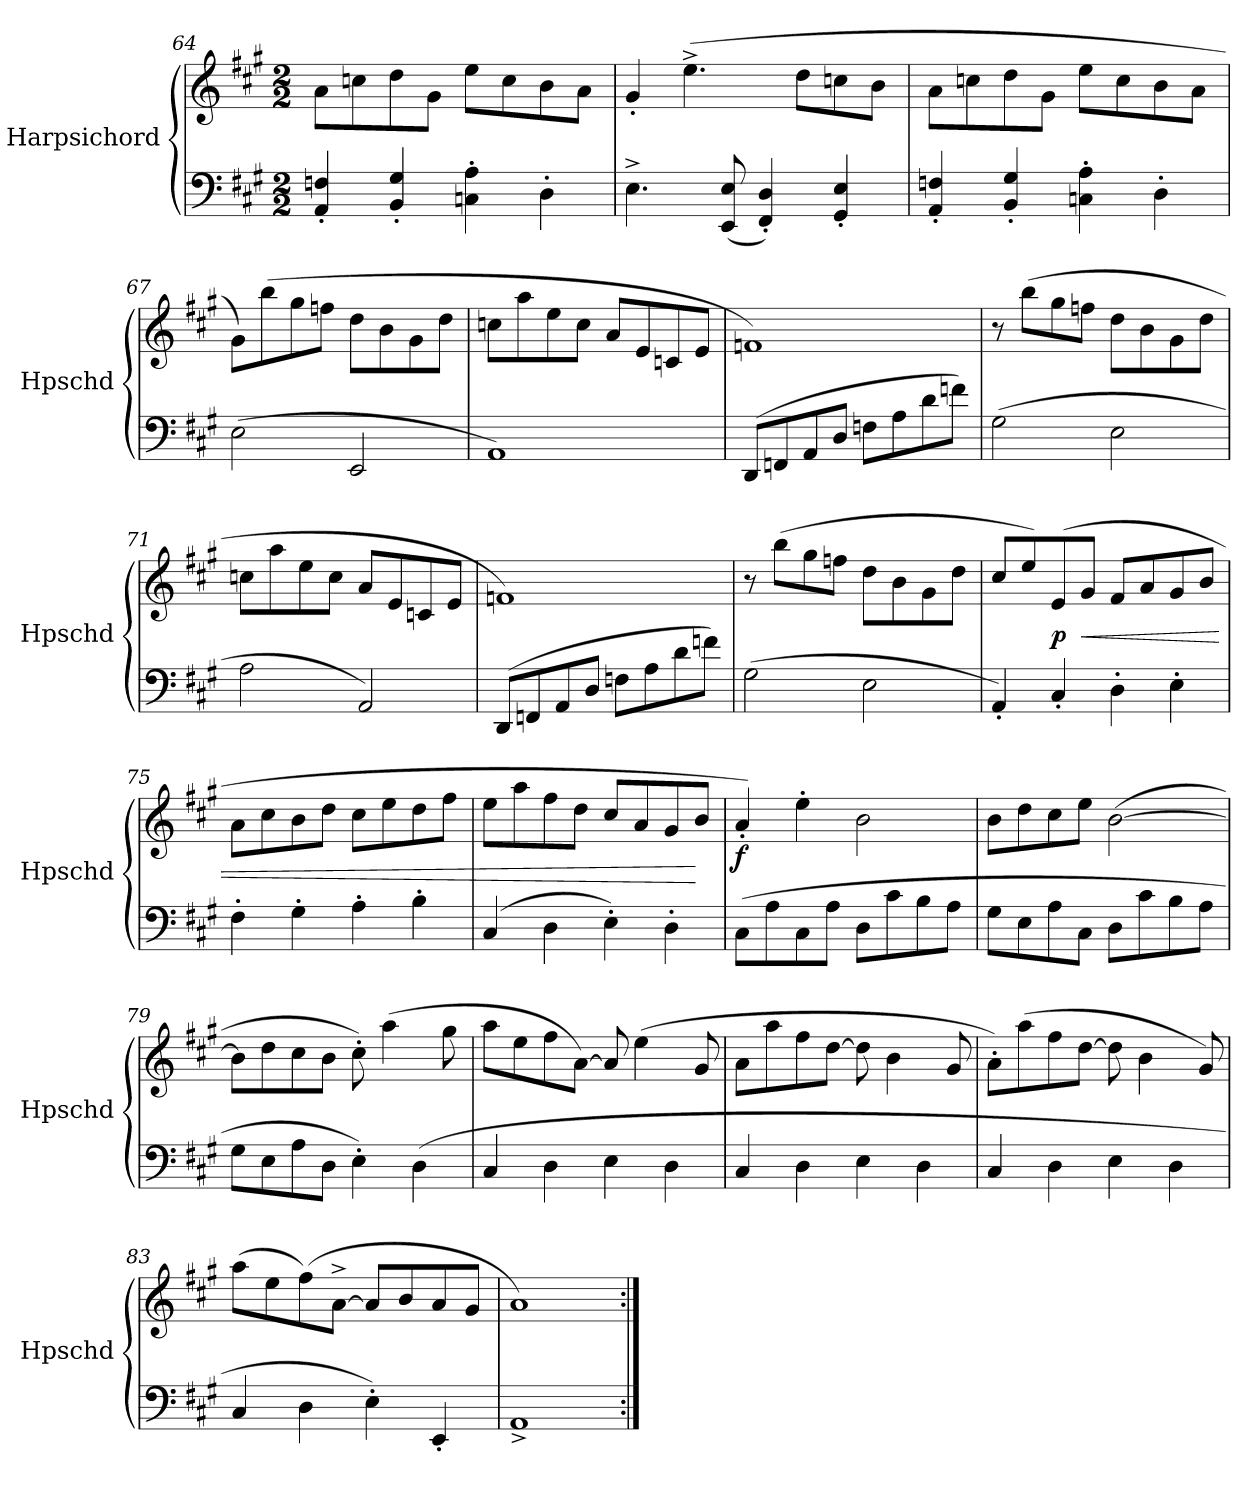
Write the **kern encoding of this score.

**kern	**kern	**dynam
*part1	*part1	*part1
*staff2	*staff1	*staff1/2
*I"Harpsichord	*	*
*I'Hpschd	*	*
*clefF4	*clefG2	*
*k[f#c#g#]	*k[f#c#g#]	*
*A:	*A:	*
*M2/2	*M2/2	*
=64	=64	=64
4AA'/ 4Fn'/	8a\L	.
.	8ccn\	.
4BB'/ 4G#'/	8dd\	.
.	8g#\J	.
4Cn'\ 4A'\	8ee\L	.
.	8cc\	.
4D'\	8b\	.
.	8a\J	.
=65	=65	=65
4.E^\	4g#'/	.
.	(4.ee^\	.
(8EE/ 8E/	.	.
4FF#'/ 4D'/)	.	.
.	8dd\L	.
4GG#'/ 4E'/	8ccn\	.
.	8b\J	.
=66	=66	=66
4AA'/ 4Fn'/	8a\L	.
.	8ccn\	.
4BB'/ 4G#'/	8dd\	.
.	8g#\J	.
4Cn'\ 4A'\	8ee\L	.
.	8cc\	.
4D'\	8b\	.
.	8a\J	.
=67	=67	=67
(2E\	8g#\L)	.
.	(8bb\	.
.	8gg#\	.
.	8ffn\J	.
2EE/	8dd\L	.
.	8b\	.
.	8g#\	.
.	8dd\J	.
=68	=68	=68
1AA)	8ccn\L	.
.	8aa\	.
.	8ee\	.
.	8cc\J	.
.	8a/L	.
.	8e/	.
.	8cn/	.
.	8e/J	.
=69	=69	=69
(8DD/L	1fn)	.
8FFn/	.	.
8AA/	.	.
8D/J	.	.
8Fn\L	.	.
8A\	.	.
8d\	.	.
8fn\J)	.	.
=70	=70	=70
(2G#\	8r	.
.	(8bb\L	.
.	8gg#\	.
.	8ffn\J	.
2E\	8dd\L	.
.	8b\	.
.	8g#\	.
.	8dd\J	.
=71	=71	=71
2A\	8ccn\L	.
.	8aa\	.
.	8ee\	.
.	8cc\J	.
2AA/)	8a/L	.
.	8e/	.
.	8cn/	.
.	8e/J	.
=72	=72	=72
(8DD/L	1fn)	.
8FFn/	.	.
8AA/	.	.
8D/J	.	.
8Fn\L	.	.
8A\	.	.
8d\	.	.
8fn\J)	.	.
=73	=73	=73
(2G#\	8r	.
.	(8bb\L	.
.	8gg#\	.
.	8ffn\J	.
2E\	8dd\L	.
.	8b\	.
.	8g#\	.
.	8dd\J	.
=74	=74	=74
4AA'/)	8cc#/L	.
.	8ee/)	.
4C#'/	(8e/	p
.	8g#/J	<
4D'\	8f#/L	.
.	8a/	.
4E'\	8g#/	.
.	8b/J	.
=75	=75	=75
4F#'\	8a\L	.
.	8cc#\	.
4G#'\	8b\	.
.	8dd\J	.
4A'\	8cc#\L	.
.	8ee\	.
4B'\	8dd\	.
.	8ff#\J	.
=76	=76	=76
(4C#/	8ee\L	.
.	8aa\	.
4D\	8ff#\	.
.	8dd\J	.
4E'\)	8cc#/L	.
.	8a/	.
4D'\	8g#/	.
.	8b/J	[
=77	=77	=77
(8C#\L	4a'/)	f
8A\	.	.
8C#\	4ee'\	.
8A\J	.	.
8D\L	2b\	.
8c#\	.	.
8B\	.	.
8A\J	.	.
=78	=78	=78
8G#\L	8b\L	.
8E\	8dd\	.
8A\	8cc#\	.
8C#\J	8ee\J	.
8D\L	([2b\	.
8c#\	.	.
8B\	.	.
8A\J	.	.
=79	=79	=79
8G#\L	8b\L]	.
8E\	8dd\	.
8A\	8cc#\	.
8D\J	8b\J	.
4E'\)	8cc#'\)	.
.	(4aa\	.
(4D\	.	.
.	8gg#\	.
=80	=80	=80
4C#/	8aa\L	.
.	8ee\	.
4D\	8ff#\	.
.	[8a\J)	.
4E\	8a/]	.
.	(4ee\	.
4D\	.	.
.	8g#/	.
=81	=81	=81
4C#/	8a\L	.
.	8aa\	.
4D\	8ff#\	.
.	[8dd\J	.
4E\	8dd\]	.
.	4b\	.
4D\	.	.
.	8g#/	.
=82	=82	=82
4C#/	8a'\L)	.
.	(8aa\	.
4D\	8ff#\	.
.	[8dd\J	.
4E\	8dd\]	.
.	4b\	.
4D\	.	.
.	8g#/)	.
=83	=83	=83
4C#/	(8aa\L	.
.	8ee\	.
4D\	(8ff#\)	.
.	[8a^\J	.
4E'\)	8a/L]	.
.	8b/	.
4EE'/	8a/	.
.	8g#/J	.
=84	=84	=84
1AA^	1a)	.
=:|!	=:|!	=:|!
*-	*-	*-
